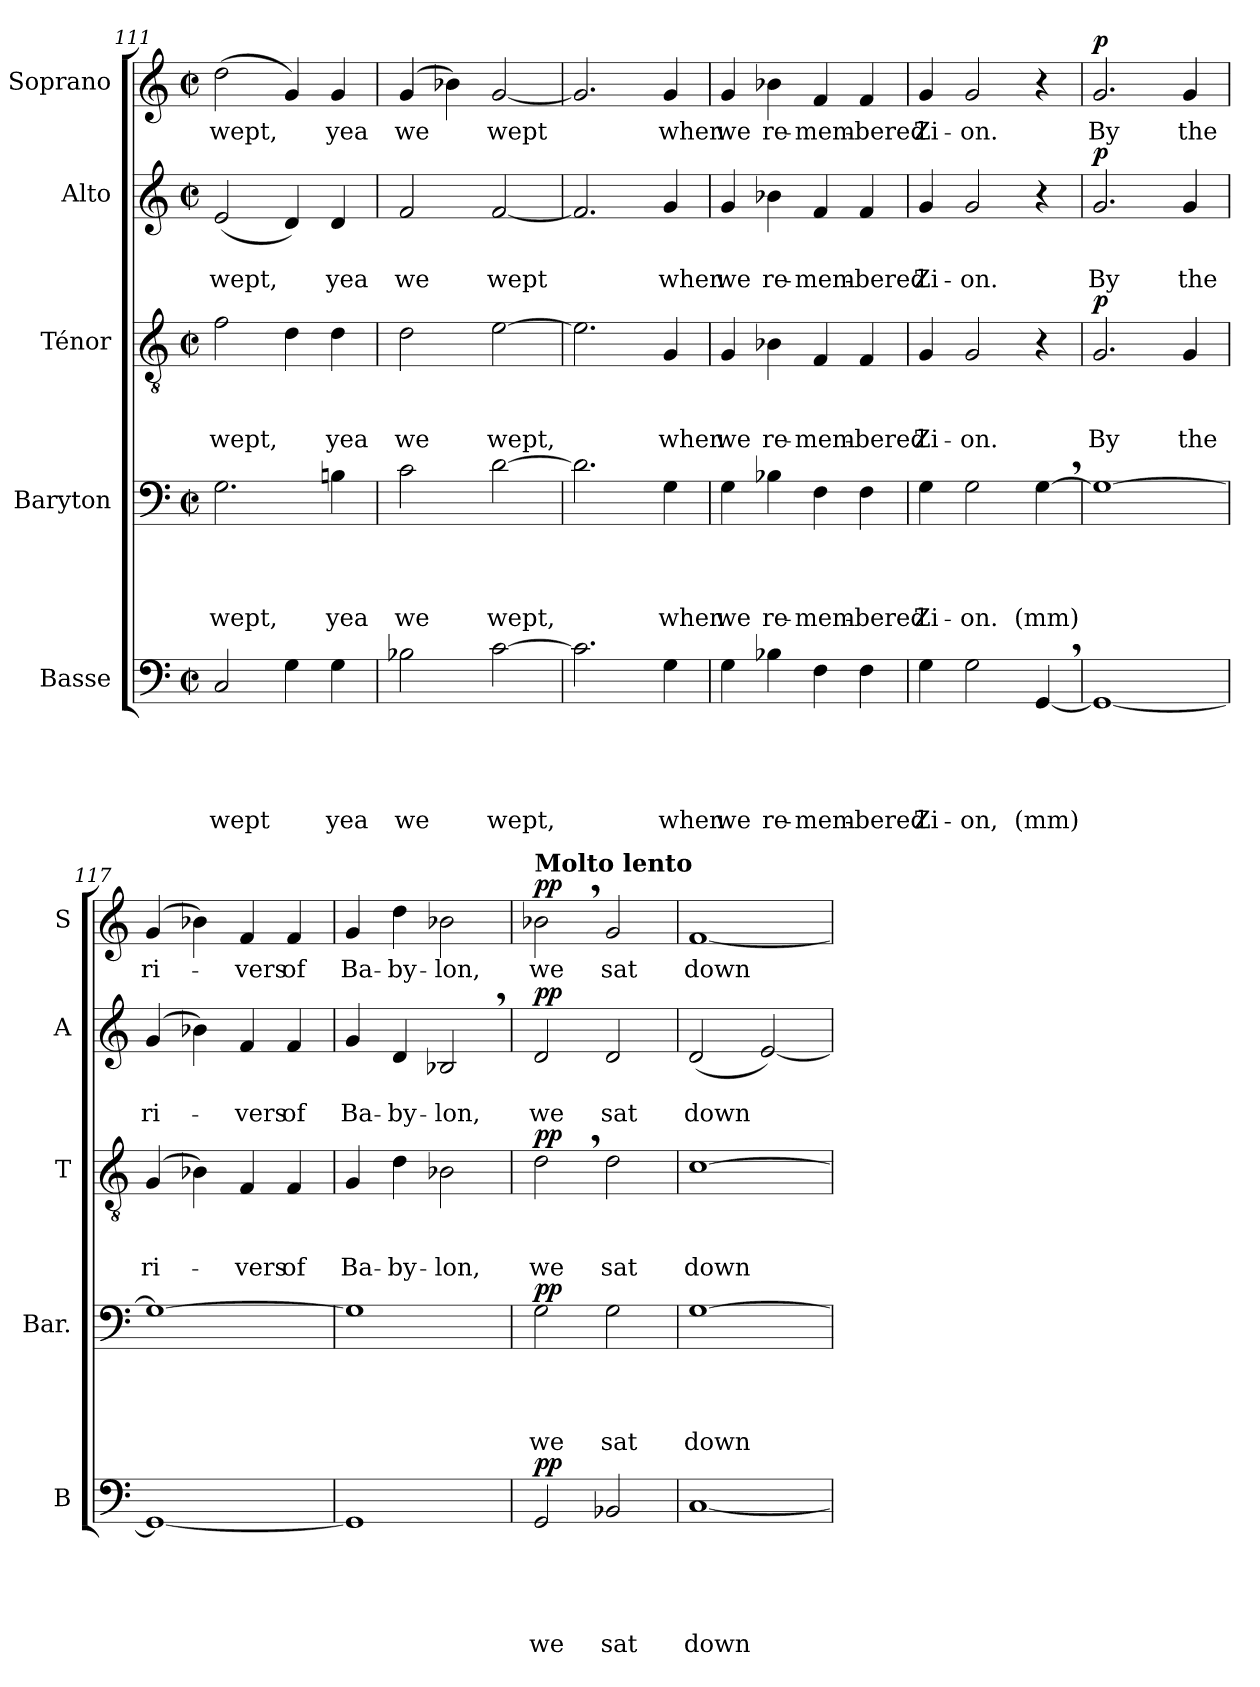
**kern	**text	**text	**text	**text	**text	**dynam	**kern	**text	**text	**text	**text	**dynam	**kern	**text	**text	**text	**dynam	**kern	**text	**text	**dynam	**kern	**text	**dynam
*part5	*part5	*part5	*part5	*part5	*part5	*part5	*part4	*part4	*part4	*part4	*part4	*part4	*part3	*part3	*part3	*part3	*part3	*part2	*part2	*part2	*part2	*part1	*part1	*part1
*staff5	*staff5	*staff5	*staff5	*staff5	*staff5	*staff5	*staff4	*staff4	*staff4	*staff4	*staff4	*staff4	*staff3	*staff3	*staff3	*staff3	*staff3	*staff2	*staff2	*staff2	*staff2	*staff1	*staff1	*staff1
*I"Basse	*	*	*	*	*	*	*I"Baryton	*	*	*	*	*	*I"Ténor	*	*	*	*	*I"Alto	*	*	*	*I"Soprano	*	*
*I'B	*	*	*	*	*	*	*I'Bar.	*	*	*	*	*	*I'T	*	*	*	*	*I'A	*	*	*	*I'S	*	*
*clefF4	*	*	*	*	*	*	*clefF4	*	*	*	*	*	*clefGv2	*	*	*	*	*clefG2	*	*	*	*clefG2	*	*
*k[]	*	*	*	*	*	*	*k[]	*	*	*	*	*	*k[]	*	*	*	*	*k[]	*	*	*	*k[]	*	*
*C:	*	*	*	*	*	*	*C:	*	*	*	*	*	*C:	*	*	*	*	*C:	*	*	*	*C:	*	*
*M2/2	*	*	*	*	*	*	*M2/2	*	*	*	*	*	*M2/2	*	*	*	*	*M2/2	*	*	*	*M2/2	*	*
*met(c|)	*	*	*	*	*	*	*met(c|)	*	*	*	*	*	*met(c|)	*	*	*	*	*met(c|)	*	*	*	*met(c|)	*	*
=111	=111	=111	=111	=111	=111	=111	=111	=111	=111	=111	=111	=111	=111	=111	=111	=111	=111	=111	=111	=111	=111	=111	=111	=111
!	!	!	!	!	!LO:LY:b	!	!	!	!	!	!LO:LY:b	!	!	!	!	!LO:LY:b	!	!	!	!LO:LY:b	!	!	!LO:LY:b	!
2C/	.	.	.	.	wept	.	2.G\	.	.	.	wept,	.	2f\	.	.	wept,	.	(<2e/	.	wept,	.	(>2dd\	wept,	.
4G\	.	.	.	.	.	.	.	.	.	.	.	.	4d\	.	.	.	.	4d/)	.	.	.	4g/)	.	.
!	!	!	!	!	!LO:LY:b	!	!	!	!	!	!LO:LY:b	!	!	!	!	!LO:LY:b	!	!	!	!LO:LY:b	!	!	!LO:LY:b	!
4G\	.	.	.	.	yea	.	4Bni\	.	.	.	yea	.	4d\	.	.	yea	.	4d/	.	yea	.	4g/	yea	.
=112	=112	=112	=112	=112	=112	=112	=112	=112	=112	=112	=112	=112	=112	=112	=112	=112	=112	=112	=112	=112	=112	=112	=112	=112
!	!	!	!	!	!LO:LY:b	!	!	!	!	!	!LO:LY:b	!	!	!	!	!LO:LY:b	!	!	!	!LO:LY:b	!	!	!LO:LY:b	!
2B-X\	.	.	.	.	we	.	2c\	.	.	.	we	.	2d\	.	.	we	.	2f/	.	we	.	(4g/	we	.
.	.	.	.	.	.	.	.	.	.	.	.	.	.	.	.	.	.	.	.	.	.	4b-X\)	.	.
!	!	!	!	!	!LO:LY:b	!	!	!	!	!	!LO:LY:b	!	!	!	!	!LO:LY:b	!	!	!	!LO:LY:b	!	!	!LO:LY:b	!
[>2c\	.	.	.	.	wept,	.	[>2d\	.	.	.	wept,	.	[>2e\	.	.	wept,	.	[<2f/	.	wept	.	[<2g/	wept	.
=113	=113	=113	=113	=113	=113	=113	=113	=113	=113	=113	=113	=113	=113	=113	=113	=113	=113	=113	=113	=113	=113	=113	=113	=113
2.c\]	.	.	.	.	.	.	2.d\]	.	.	.	.	.	2.e\]	.	.	.	.	2.f/]	.	.	.	2.g/]	.	.
!	!	!	!	!	!LO:LY:b	!	!	!	!	!	!LO:LY:b	!	!	!	!	!LO:LY:b	!	!	!	!LO:LY:b	!	!	!LO:LY:b	!
4G\	.	.	.	.	when	.	4G\	.	.	.	when	.	4G/	.	.	when	.	4g/	.	when	.	4g/	when	.
=114	=114	=114	=114	=114	=114	=114	=114	=114	=114	=114	=114	=114	=114	=114	=114	=114	=114	=114	=114	=114	=114	=114	=114	=114
!	!	!	!	!	!LO:LY:b	!	!	!	!	!	!LO:LY:b	!	!	!	!	!LO:LY:b	!	!	!	!LO:LY:b	!	!	!LO:LY:b	!
4G\	.	.	.	.	we	.	4G\	.	.	.	we	.	4G/	.	.	we	.	4g/	.	we	.	4g/	we	.
!	!	!	!	!	!LO:LY:b	!	!	!	!	!	!LO:LY:b	!	!	!	!	!LO:LY:b	!	!	!	!LO:LY:b	!	!	!LO:LY:b	!
4B-X\	.	.	.	.	re-	.	4B-X\	.	.	.	re-	.	4B-X\	.	.	re-	.	4b-X\	.	re-	.	4b-X\	re-	.
!	!	!	!	!	!LO:LY:b	!	!	!	!	!	!LO:LY:b	!	!	!	!	!LO:LY:b	!	!	!	!LO:LY:b	!	!	!LO:LY:b	!
4F\	.	.	.	.	-mem-	.	4F\	.	.	.	-mem-	.	4F/	.	.	-mem-	.	4f/	.	-mem-	.	4f/	-mem-	.
!	!	!	!	!	!LO:LY:b:rj	!	!	!	!	!	!LO:LY:b:rj	!	!	!	!	!LO:LY:b:rj	!	!	!	!LO:LY:b:rj	!	!	!LO:LY:b:rj	!
4F\	.	.	.	.	-bered	.	4F\	.	.	.	-bered	.	4F/	.	.	-bered	.	4f/	.	-bered	.	4f/	-bered	.
!!LO:LB:g=z
=115	=115	=115	=115	=115	=115	=115	=115	=115	=115	=115	=115	=115	=115	=115	=115	=115	=115	=115	=115	=115	=115	=115	=115	=115
!	!	!	!	!	!LO:LY:b	!	!	!	!	!	!LO:LY:b	!	!	!	!	!LO:LY:b	!	!	!	!LO:LY:b	!	!	!LO:LY:b	!
4G\	.	.	.	.	Zi-	.	4G\	.	.	.	Zi-	.	4G/	.	.	Zi-	.	4g/	.	Zi-	.	4g/	Zi-	.
!	!	!	!	!	!LO:LY:b	!	!	!	!	!	!LO:LY:b	!	!	!	!	!LO:LY:b	!	!	!	!LO:LY:b	!	!	!LO:LY:b	!
2G\	.	.	.	.	-on,	.	2G\	.	.	.	-on.	.	2G/	.	.	-on.	.	2g/	.	-on.	.	2g/	-on.	.
!	!	!	!	!	!LO:LY:b	!	!	!	!	!	!LO:LY:b	!	!	!	!	!	!	!	!	!	!	!	!	!
[<4GG,>/	.	.	.	.	(mm)	.	[>4G,>\	.	.	.	(mm)	.	4r	.	.	.	.	4r	.	.	.	4r	.	.
=116	=116	=116	=116	=116	=116	=116	=116	=116	=116	=116	=116	=116	=116	=116	=116	=116	=116	=116	=116	=116	=116	=116	=116	=116
!	!	!	!	!	!	!	!	!	!	!	!	!	!	!	!	!LO:LY:b	!LO:DY:a	!	!	!LO:LY:b	!LO:DY:a	!	!LO:LY:b	!LO:DY:a
1GG_	.	.	.	.	.	.	1G_	.	.	.	.	.	2.G/	.	.	By	p	2.g/	.	By	p	2.g/	By	p
!	!	!	!	!	!	!	!	!	!	!	!	!	!	!	!	!LO:LY:b	!	!	!	!LO:LY:b	!	!	!LO:LY:b	!
.	.	.	.	.	.	.	.	.	.	.	.	.	4G/	.	.	the	.	4g/	.	the	.	4g/	the	.
=117	=117	=117	=117	=117	=117	=117	=117	=117	=117	=117	=117	=117	=117	=117	=117	=117	=117	=117	=117	=117	=117	=117	=117	=117
!	!	!	!	!	!	!	!	!	!	!	!	!	!	!	!	!LO:LY:b	!	!	!	!LO:LY:b	!	!	!LO:LY:b	!
1GG_	.	.	.	.	.	.	1G_	.	.	.	.	.	(4G/	.	.	ri-	.	(4g/	.	ri-	.	(4g/	ri-	.
.	.	.	.	.	.	.	.	.	.	.	.	.	4B-X\)	.	.	.	.	4b-X\)	.	.	.	4b-X\)	.	.
!	!	!	!	!	!	!	!	!	!	!	!	!	!	!	!	!LO:LY:b	!	!	!	!LO:LY:b	!	!	!LO:LY:b	!
.	.	.	.	.	.	.	.	.	.	.	.	.	4F/	.	.	-vers	.	4f/	.	-vers	.	4f/	-vers	.
!	!	!	!	!	!	!	!	!	!	!	!	!	!	!	!	!LO:LY:b	!	!	!	!LO:LY:b	!	!	!LO:LY:b	!
.	.	.	.	.	.	.	.	.	.	.	.	.	4F/	.	.	of	.	4f/	.	of	.	4f/	of	.
=118	=118	=118	=118	=118	=118	=118	=118	=118	=118	=118	=118	=118	=118	=118	=118	=118	=118	=118	=118	=118	=118	=118	=118	=118
!	!	!	!	!	!	!	!	!	!	!	!	!	!	!	!	!LO:LY:b	!	!	!	!LO:LY:b	!	!	!LO:LY:b	!
1GG]	.	.	.	.	.	.	1G]	.	.	.	.	.	4G/	.	.	Ba-	.	4g/	.	Ba-	.	4g/	Ba-	.
!	!	!	!	!	!	!	!	!	!	!	!	!	!	!	!	!LO:LY:b	!	!	!	!LO:LY:b	!	!	!LO:LY:b	!
.	.	.	.	.	.	.	.	.	.	.	.	.	4d\	.	.	-by-	.	4d/	.	-by-	.	4dd\	-by-	.
!	!	!	!	!	!	!	!	!	!	!	!	!	!	!	!	!LO:LY:b	!	!	!	!LO:LY:b	!	!	!LO:LY:b	!
.	.	.	.	.	.	.	.	.	.	.	.	.	2B-X\	.	.	-lon,	.	2B-X,>/	.	-lon,	.	2b-X\	-lon,	.
=119	=119	=119	=119	=119	=119	=119	=119	=119	=119	=119	=119	=119	=119	=119	=119	=119	=119	=119	=119	=119	=119	=119	=119	=119
!	!	!	!	!	!	!	!	!	!	!	!	!	!	!	!	!	!	!	!	!	!	!LO:TX:a:B:t=Molto lento	!	!
!	!	!	!	!	!LO:LY:b	!LO:DY:a	!	!	!	!	!LO:LY:b	!LO:DY:a	!	!	!	!LO:LY:b	!LO:DY:a	!	!	!LO:LY:b	!LO:DY:a	!	!LO:LY:b	!LO:DY:a
2GG/	.	.	.	.	we	pp	2G\	.	.	.	we	pp	2d,>\	.	.	we	pp	2d/	.	we	pp	2b-X,>\	we	pp
!	!	!	!	!	!LO:LY:b	!	!	!	!	!	!LO:LY:b	!	!	!	!	!LO:LY:b	!	!	!	!LO:LY:b	!	!	!LO:LY:b	!
2BB-X/	.	.	.	.	sat	.	2G\	.	.	.	sat	.	2d\	.	.	sat	.	2d/	.	sat	.	2g/	sat	.
=120	=120	=120	=120	=120	=120	=120	=120	=120	=120	=120	=120	=120	=120	=120	=120	=120	=120	=120	=120	=120	=120	=120	=120	=120
!	!	!	!	!	!LO:LY:b	!	!	!	!	!	!LO:LY:b	!	!	!	!	!LO:LY:b	!	!	!	!LO:LY:b	!	!	!LO:LY:b	!
[<1C	.	.	.	.	down	.	[>1G	.	.	.	down	.	[>1c	.	.	down	.	(<2d/	.	down	.	[<1f	down	.
.	.	.	.	.	.	.	.	.	.	.	.	.	.	.	.	.	.	[<2e/)	.	.	.	.	.	.
=	=	=	=	=	=	=	=	=	=	=	=	=	=	=	=	=	=	=	=	=	=	=	=	=
*-	*-	*-	*-	*-	*-	*-	*-	*-	*-	*-	*-	*-	*-	*-	*-	*-	*-	*-	*-	*-	*-	*-	*-	*-
